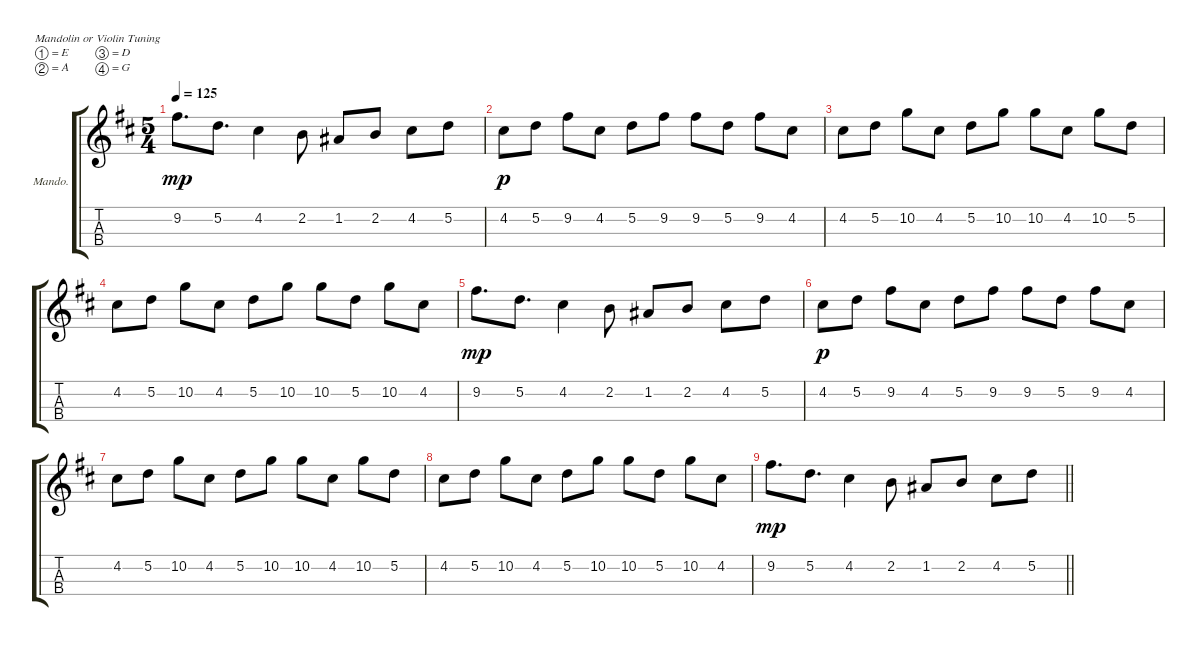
\defaultSystemsLayout 4
\bracketExtendMode groupsimilarinstruments
\firstSystemTrackNameOrientation horizontal
\otherSystemsTrackNameOrientation horizontal
\track ("БАЛАЛАЙКА)" "Mando.") {instrument acousticguitarsteel}
\staff {score tabs}
\tuning (E5 A4 D4 G3)
\displaytranspose 0
\ts (5 4)
\tempo 125
\clef g2
\ks bminor
9.2.8{d dy mp} 5.2.8{d} 4.2.4 2.2.8 1.2.8 2.2.8 4.2.8 5.2.8 |
4.2.8{dy p} 5.2.8 9.2.8 4.2.8 5.2.8 9.2.8 9.2.8 5.2.8 9.2.8 4.2.8 |
4.2.8 5.2.8 10.2.8 4.2.8 5.2.8 10.2.8 10.2.8 4.2.8 10.2.8 5.2.8 |
4.2.8 5.2.8 10.2.8 4.2.8 5.2.8 10.2.8 10.2.8 5.2.8 10.2.8 4.2.8 |
9.2.8{d dy mp} 5.2.8{d} 4.2.4 2.2.8 1.2.8 2.2.8 4.2.8 5.2.8 |
4.2.8{dy p} 5.2.8 9.2.8 4.2.8 5.2.8 9.2.8 9.2.8 5.2.8 9.2.8 4.2.8 |
4.2.8 5.2.8 10.2.8 4.2.8 5.2.8 10.2.8 10.2.8 4.2.8 10.2.8 5.2.8 |
4.2.8 5.2.8 10.2.8 4.2.8 5.2.8 10.2.8 10.2.8 5.2.8 10.2.8 4.2.8 |
\barLineRight lightlight
9.2.8{d dy mp} 5.2.8{d} 4.2.4 2.2.8 1.2.8 2.2.8 4.2.8 5.2.8
